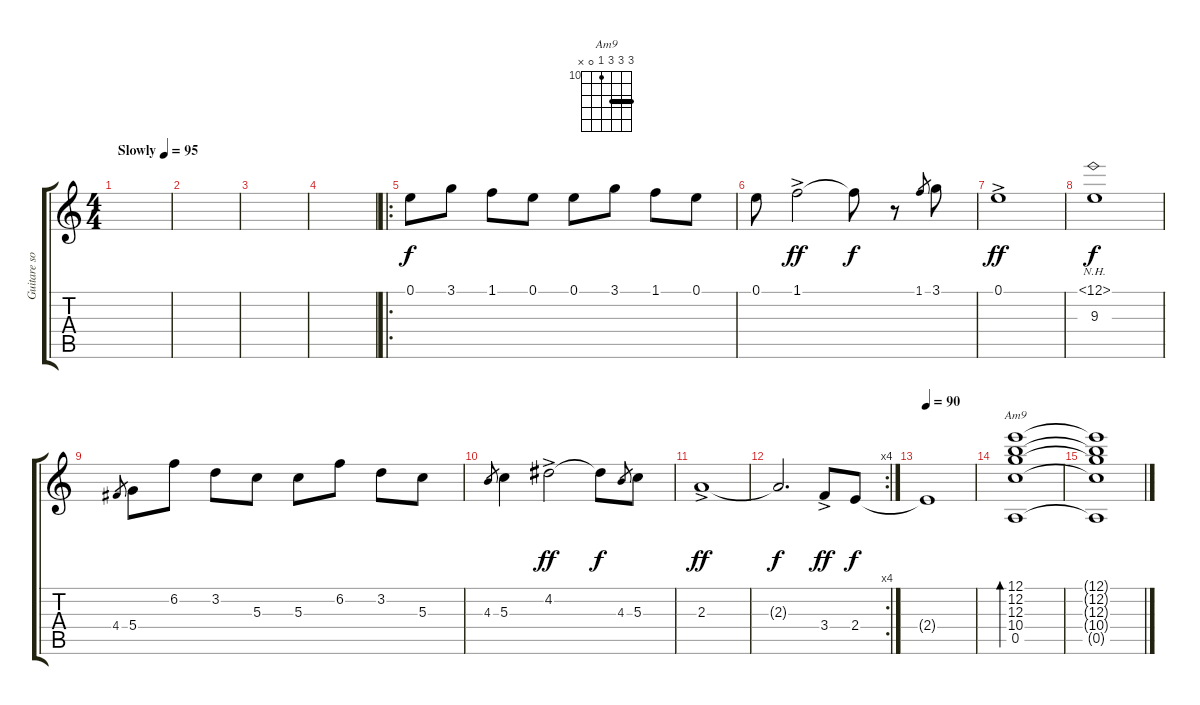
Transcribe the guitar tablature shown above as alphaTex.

\track ("Guitare solo" "Guitare so") {instrument acousticguitarnylon}
\staff {score tabs}
\tuning (E4 B3 G3 D3 A2 E2) {hide}
\chord ("Am9" 12 12 12 10 0 x) {firstfret 10 barre 12}
\ts (4 4)
\tempo (95 "Slowly")
\clef g2
\ks c
|
|
|
|
\ro
0.1.8 3.1.8 1.1.8 0.1.8 0.1.8 3.1.8 1.1.8 0.1.8 |
0.1.8 1.1{ac}.2{dy ff} 1.1{t}.8{dy f} r.8 1.1.8{gr} 3.1.8 |
0.1{ac}.1{dy ff} |
(12.1{nh} 9.3).1{dy f} |
4.4.8{gr} 5.4.8 6.2.8 3.2.8 5.3.8 5.3.8 6.2.8 3.2.8 5.3.8 |
4.3.8{gr} 5.3.4 4.2{ac}.2{dy ff} 4.2{t}.8{dy f} 4.3.8{gr} 5.3.8 |
2.3{ac}.1{dy ff} |
\rc 4
2.3{t}.2{d dy f} 3.4{ac}.8{dy ff} 2.4.8{dy f} |
\tempo 90
2.4{t}.1 |
(12.1 12.2 12.3 10.4 0.5).1{bd 480 ch "Am9"} |
(12.1{t} 12.2{t} 12.3{t} 10.4{t} 0.5{t}).1
